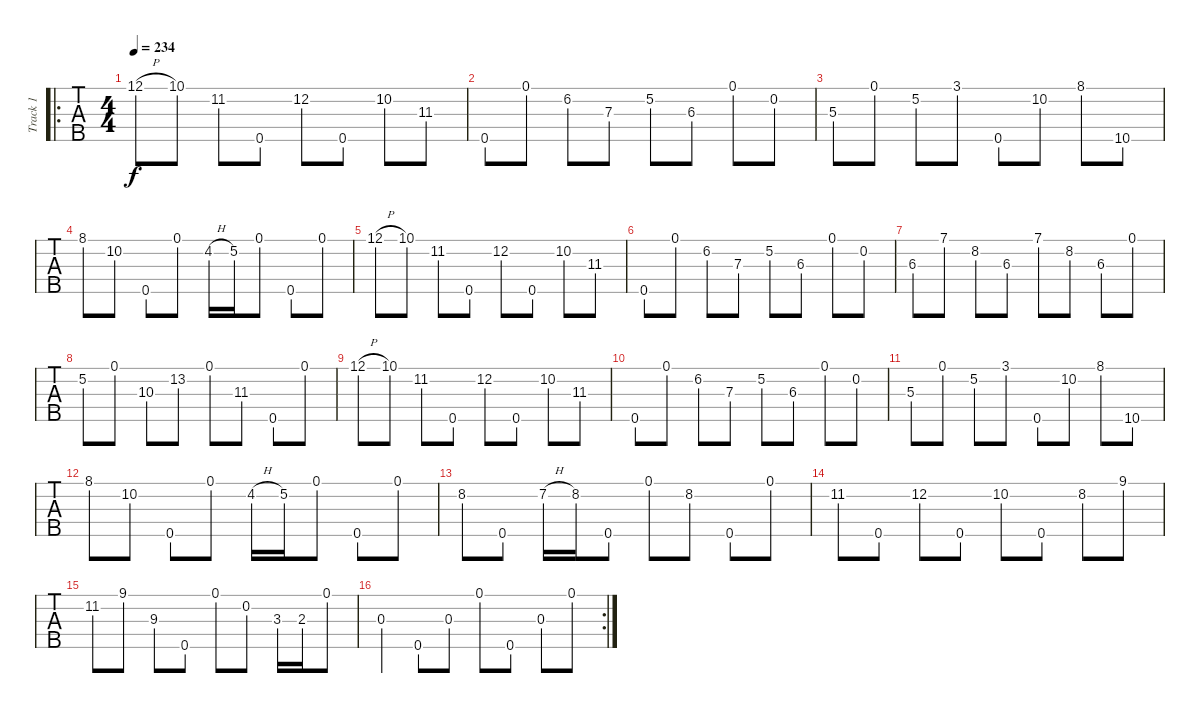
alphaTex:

\track ("Track 1" "Track 1") {instrument banjo}
\staff {tabs}
\tuning (D4 B3 G3 D3 G4) {hide}
\displaytranspose 12
\ro
\ts (4 4)
\tempo 234
\clef g2
\ks c
12.1{h}.8{dy f} 10.1.8 11.2.8 0.5.8 12.2.8 0.5.8 10.2.8 11.3.8 |
0.5.8 0.1.8 6.2.8 7.3.8 5.2.8 6.3.8 0.1.8 0.2.8 |
5.3.8 0.1.8 5.2.8 3.1.8 0.5.8 10.2.8 8.1.8 10.5.8 |
8.1.8 10.2.8 0.5.8 0.1.8 4.2{h}.16 5.2.16 0.1.8 0.5.8 0.1.8 |
12.1{h}.8 10.1.8 11.2.8 0.5.8 12.2.8 0.5.8 10.2.8 11.3.8 |
0.5.8 0.1.8 6.2.8 7.3.8 5.2.8 6.3.8 0.1.8 0.2.8 |
6.3.8 7.1.8 8.2.8 6.3.8 7.1.8 8.2.8 6.3.8 0.1.8 |
5.2.8 0.1.8 10.3.8 13.2.8 0.1.8 11.3.8 0.5.8 0.1.8 |
12.1{h}.8 10.1.8 11.2.8 0.5.8 12.2.8 0.5.8 10.2.8 11.3.8 |
0.5.8 0.1.8 6.2.8 7.3.8 5.2.8 6.3.8 0.1.8 0.2.8 |
5.3.8 0.1.8 5.2.8 3.1.8 0.5.8 10.2.8 8.1.8 10.5.8 |
8.1.8 10.2.8 0.5.8 0.1.8 4.2{h}.16 5.2.16 0.1.8 0.5.8 0.1.8 |
8.2.8 0.5.8 7.2{h}.16 8.2.16 0.5.8 0.1.8 8.2.8 0.5.8 0.1.8 |
11.2.8 0.5.8 12.2.8 0.5.8 10.2.8 0.5.8 8.2.8 9.1.8 |
11.2.8 9.1.8 9.3.8 0.5.8 0.1.8 0.2.8 3.3.16 2.3.16 0.1.8 |
\rc 2
0.3.4 0.5.8 0.3.8 0.1.8 0.5.8 0.3.8 0.1.8
